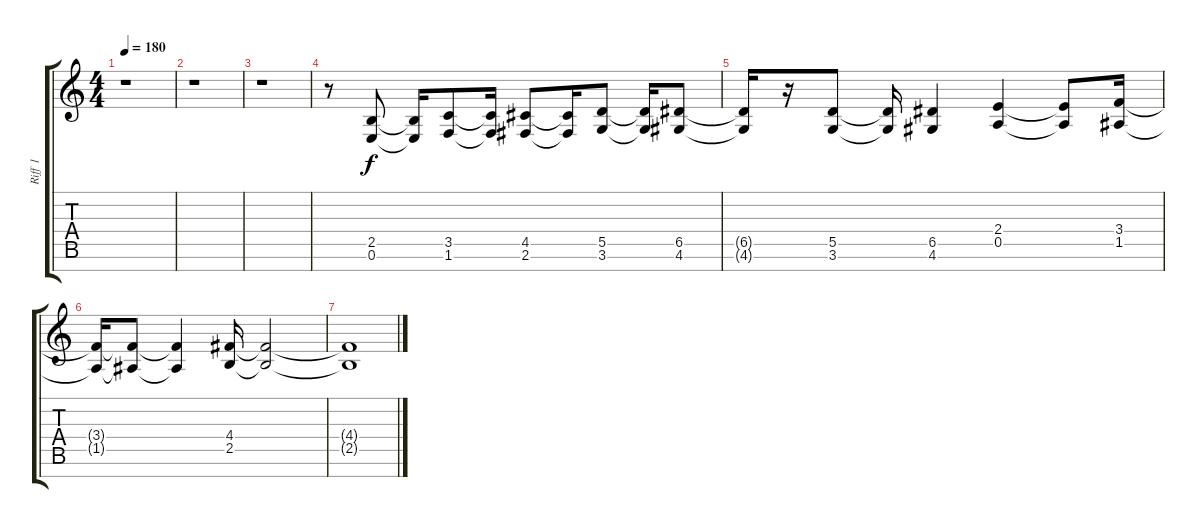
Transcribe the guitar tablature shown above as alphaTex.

\track ("Riff 1" "Riff 1") {instrument distortionguitar}
\staff {score tabs}
\tuning (E4 B3 G3 D3 A2 E2 B1) {hide}
\ts (4 4)
\tempo 180
\clef g2
\ks c
r.1{dy f} |
r.1 |
r.1 |
r.8 (2.5 0.6).8 (2.5{t} 0.6{t}).16 (3.5 1.6).8 (3.5{t} 1.6{t}).16 (4.5 2.6).8 (4.5{t} 2.6{t}).16 (5.5 3.6).8 (5.5{t} 3.6{t}).16 (6.5 4.6).8 |
(6.5{t} 4.6{t}).16 r.16 (5.5 3.6).8 (5.5{t} 3.6{t}).16 (6.5 4.6).4 (2.4 0.5).4 (2.4{t} 0.5{t}).8 (3.4 1.5).16 |
(3.4{t} 1.5{t}).16 (3.4{t} 1.5{t}).8 (3.4{t} 1.5{t}).4 (4.4 2.5).16 (4.4{t} 2.5{t}).2 |
(4.4{t} 2.5{t}).1
